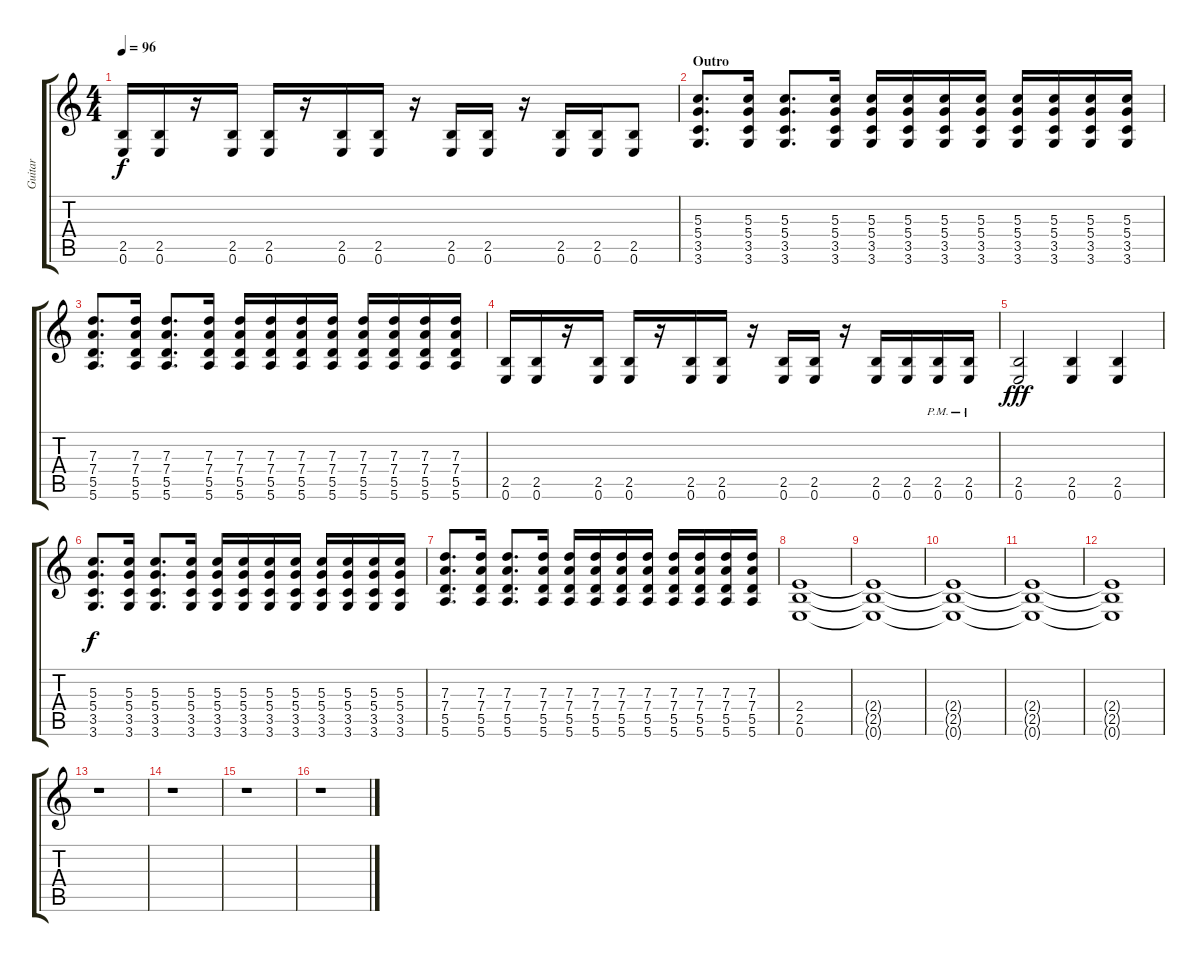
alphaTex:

\track ("Guitar" "Guitar") {instrument overdrivenguitar}
\staff {score tabs}
\tuning (E4 B3 G3 D3 A2 E2) {hide}
\ts (4 4)
\tempo 96
\clef g2
\ks c
(2.5 0.6).16{dy f} (2.5 0.6).16 r.16 (2.5 0.6).16 (2.5 0.6).16 r.16 (2.5 0.6).16 (2.5 0.6).16 r.16 (2.5 0.6).16 (2.5 0.6).16 r.16 (2.5 0.6).16 (2.5 0.6).16 (2.5 0.6).8 |
\section ("" "Outro")
(5.3 5.4 3.5 3.6).8{d} (5.3 5.4 3.5 3.6).16 (5.3 5.4 3.5 3.6).8{d} (5.3 5.4 3.5 3.6).16 (5.3 5.4 3.5 3.6).16 (5.3 5.4 3.5 3.6).16 (5.3 5.4 3.5 3.6).16 (5.3 5.4 3.5 3.6).16 (5.3 5.4 3.5 3.6).16 (5.3 5.4 3.5 3.6).16 (5.3 5.4 3.5 3.6).16 (5.3 5.4 3.5 3.6).16 |
(7.3 7.4 5.5 5.6).8{d} (7.3 7.4 5.5 5.6).16 (7.3 7.4 5.5 5.6).8{d} (7.3 7.4 5.5 5.6).16 (7.3 7.4 5.5 5.6).16 (7.3 7.4 5.5 5.6).16 (7.3 7.4 5.5 5.6).16 (7.3 7.4 5.5 5.6).16 (7.3 7.4 5.5 5.6).16 (7.3 7.4 5.5 5.6).16 (7.3 7.4 5.5 5.6).16 (7.3 7.4 5.5 5.6).16 |
(2.5 0.6).16 (2.5 0.6).16 r.16 (2.5 0.6).16 (2.5 0.6).16 r.16 (2.5 0.6).16 (2.5 0.6).16 r.16 (2.5 0.6).16 (2.5 0.6).16 r.16 (2.5 0.6).16 (2.5 0.6).16 (2.5{pm} 0.6{pm}).16 (2.5{pm} 0.6{pm}).16 |
(2.5 0.6).2{dy fff} (2.5 0.6).4 (2.5 0.6).4 |
(5.3 5.4 3.5 3.6).8{d dy f} (5.3 5.4 3.5 3.6).16 (5.3 5.4 3.5 3.6).8{d} (5.3 5.4 3.5 3.6).16 (5.3 5.4 3.5 3.6).16 (5.3 5.4 3.5 3.6).16 (5.3 5.4 3.5 3.6).16 (5.3 5.4 3.5 3.6).16 (5.3 5.4 3.5 3.6).16 (5.3 5.4 3.5 3.6).16 (5.3 5.4 3.5 3.6).16 (5.3 5.4 3.5 3.6).16 |
(7.3 7.4 5.5 5.6).8{d} (7.3 7.4 5.5 5.6).16 (7.3 7.4 5.5 5.6).8{d} (7.3 7.4 5.5 5.6).16 (7.3 7.4 5.5 5.6).16 (7.3 7.4 5.5 5.6).16 (7.3 7.4 5.5 5.6).16 (7.3 7.4 5.5 5.6).16 (7.3 7.4 5.5 5.6).16 (7.3 7.4 5.5 5.6).16 (7.3 7.4 5.5 5.6).16 (7.3 7.4 5.5 5.6).16 |
(2.4 2.5 0.6).1 |
(2.4{t} 2.5{t} 0.6{t}).1 |
(2.4{t} 2.5{t} 0.6{t}).1 |
(2.4{t} 2.5{t} 0.6{t}).1 |
(2.4{t} 2.5{t} 0.6{t}).1 |
r.1 |
r.1 |
r.1 |
r.1
